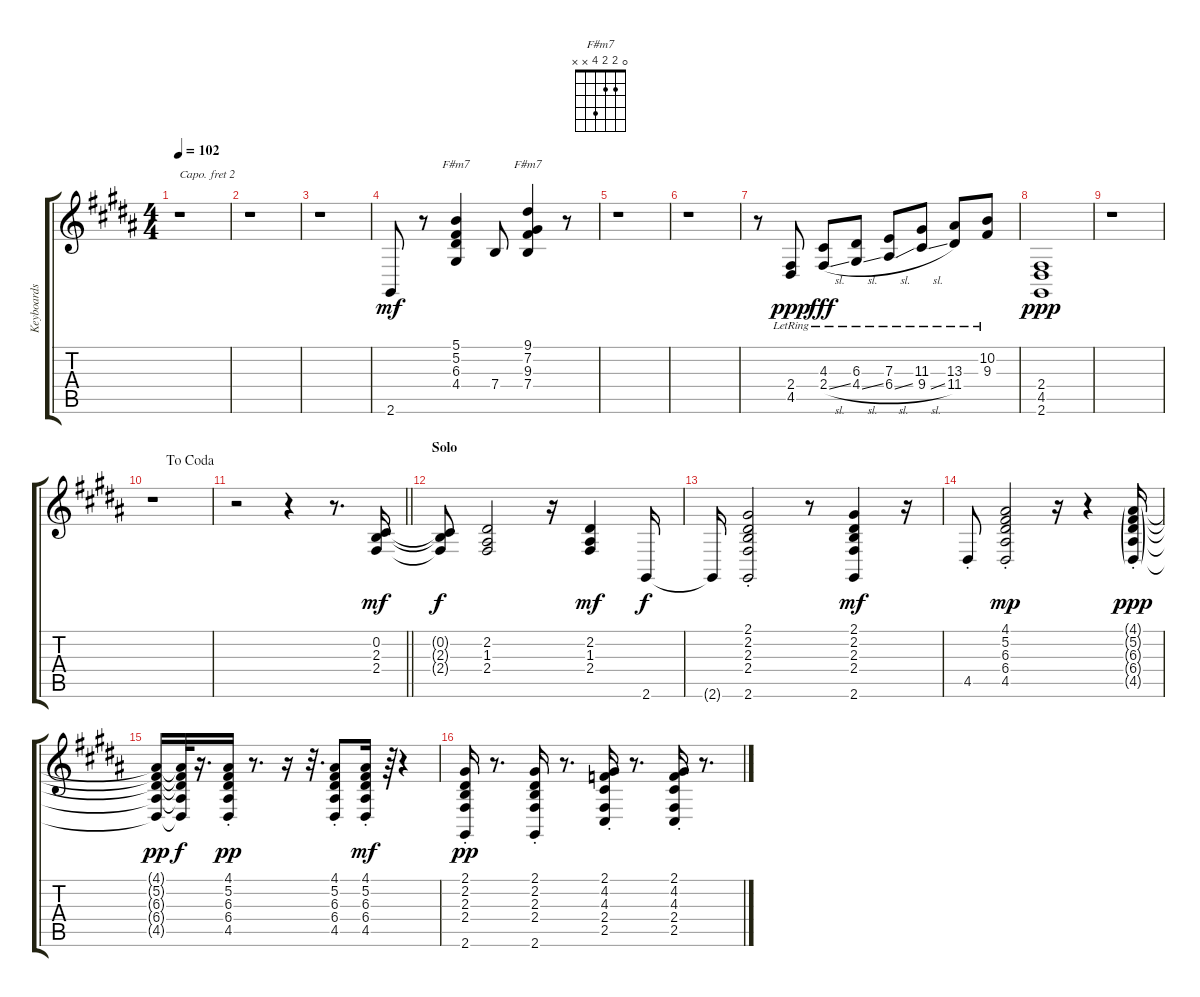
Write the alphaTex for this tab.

\track ("Keyboards - Lamm" "Keyboards ") {instrument electricpiano1}
\staff {score tabs}
\capo 2
\tuning (E4 B3 G3 D3 A2 E2) {hide}
\chord ("F#m7" 5 5 6 4 x x) {firstfret 4 barre 5}
\chord ("F#m7" 0 2 2 4 x x)
\ts (4 4)
\tempo 102
\clef g2
\ks g#minor
r.1{dy fff} |
r.1 |
\ks b
r.1 |
\ks g#minor
2.6.8{dy mf} r.8 (5.1 5.2 6.3 4.4).4{ch "F#m7"} 7.4.8 (9.1 7.2 9.3 7.4).4{ch "F#m7"} r.8 |
r.1 |
\ks b
r.1 |
r.8 (2.4 4.5{lr}).8{dy ppp} (4.3 2.4{sl lr}).8{dy fff} (6.3 4.4{sl lr}).8 (7.3 6.4{sl lr}).8 (11.3 9.4{sl lr}).8 (13.3 11.4{lr}).8 (10.2 9.3{lr}).8 |
\ks g#minor
(2.4 4.5 2.6).1{dy ppp} |
r.1 |
\jump dacoda
\ks b
r.1 |
\barLineRight lightlight
\ks g#minor
r.2 r.4 r.8{d} (0.2 2.3 2.4).16{dy mf volume 6} |
\section ("" "Solo")
(0.2{t} 2.3{t} 2.4{t}).8{dy f} (2.2 1.3 2.4).2 r.16 (2.2 1.3 2.4).4{dy mf} 2.6.16{dy f} |
\ks b
2.6{t}.16 (2.1{st} 2.2{st} 2.3{st} 2.4{st} 2.6{st}).2 r.8 (2.1 2.2 2.3 2.4 2.6).4{dy mf} r.16 |
\ks g#minor
4.5{st}.8 (4.1{st} 5.2{st} 6.3{st} 6.4{st} 4.5{st}).2{dy mp} r.16 r.4 (4.1{g st} 5.2{g st} 6.3{g st} 6.4{g st} 4.5{g st}).16{dy ppp} |
\ks b
(4.1{t} 5.2{t} 6.3{t} 6.4{t} 4.5{t}).16{dy pp} (4.1{t} 5.2{t} 6.3{t} 6.4{t} 4.5{t}).32{dy f} r.16{d} (4.1{st} 5.2{st} 6.3{st} 6.4{st} 4.5{st}).16{dy pp} r.8{d} r.16 r.32{d} (4.1{st} 5.2{st} 6.3{st} 6.4{st} 4.5{st}).8 (4.1{st} 5.2{st} 6.3{st} 6.4{st} 4.5{st}).16{dy mf} r.64 r.4 |
\ks g#minor
(2.1{st} 2.2{st} 2.3{st} 2.4{st} 2.6{st}).16{dy pp} r.8{d} (2.1{st} 2.2{st} 2.3{st} 2.4{st} 2.6{st}).16 r.8{d} (2.1{st} 4.2{st} 4.3{st} 2.4{st} 2.5{st}).16 r.8{d} (2.1{st} 4.2{st} 4.3{st} 2.4{st} 2.5{st}).16 r.8{d}
